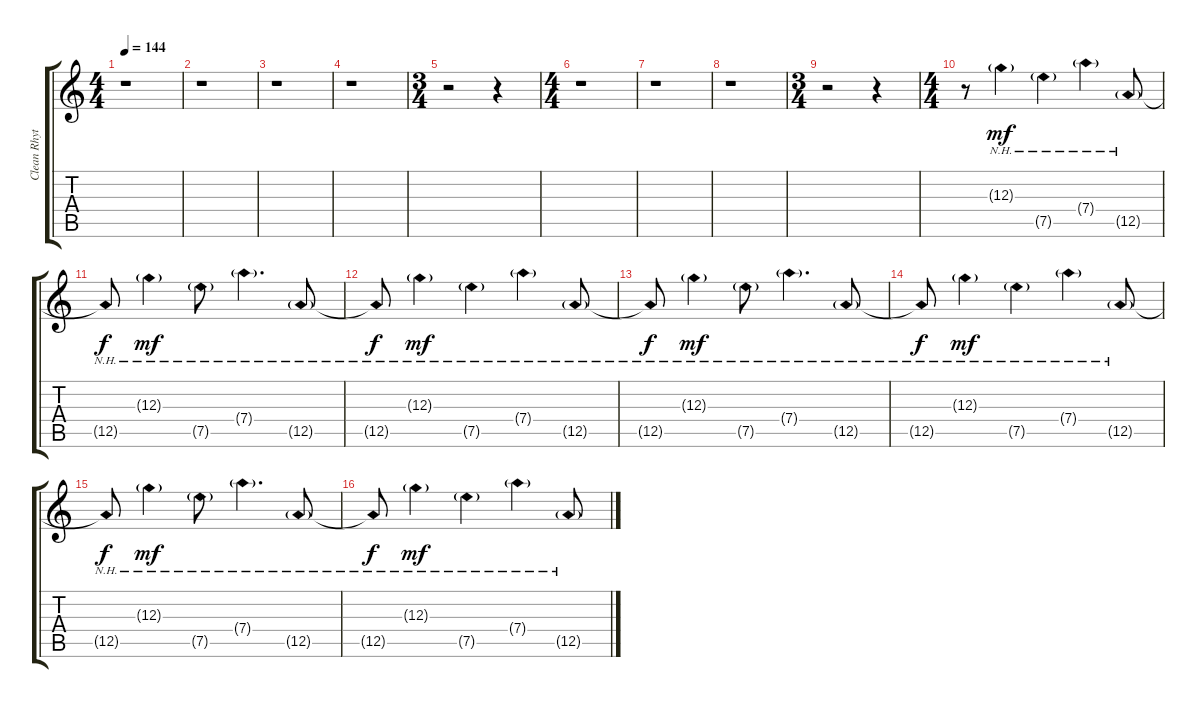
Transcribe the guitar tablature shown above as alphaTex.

\track ("Clean Rhythm Echo" "Clean Rhyt") {instrument acousticguitarsteel}
\staff {score tabs}
\tuning (E4 B3 G3 D3 A2 E2) {hide}
\ts (4 4)
\tempo 144
\clef g2
\ks c
r.1{dy f} |
r.1 |
r.1 |
r.1 |
\ts (3 4)
r.2 r.4 |
\ts (4 4)
r.1 |
r.1 |
r.1 |
\ts (3 4)
r.2 r.4 |
\ts (4 4)
r.8 12.3{nh g}.4{dy mf} 7.5{nh g}.4 7.4{nh g}.4 12.5{nh g}.8 |
12.5{nh t}.8{dy f} 12.3{nh g}.4{dy mf} 7.5{nh g}.8 7.4{nh g}.4{d} 12.5{nh g}.8 |
12.5{nh t}.8{dy f} 12.3{nh g}.4{dy mf} 7.5{nh g}.4 7.4{nh g}.4 12.5{nh g}.8 |
12.5{nh t}.8{dy f} 12.3{nh g}.4{dy mf} 7.5{nh g}.8 7.4{nh g}.4{d} 12.5{nh g}.8 |
12.5{nh t}.8{dy f} 12.3{nh g}.4{dy mf} 7.5{nh g}.4 7.4{nh g}.4 12.5{nh g}.8 |
12.5{nh t}.8{dy f} 12.3{nh g}.4{dy mf} 7.5{nh g}.8 7.4{nh g}.4{d} 12.5{nh g}.8 |
12.5{nh t}.8{dy f} 12.3{nh g}.4{dy mf} 7.5{nh g}.4 7.4{nh g}.4 12.5{nh g}.8
